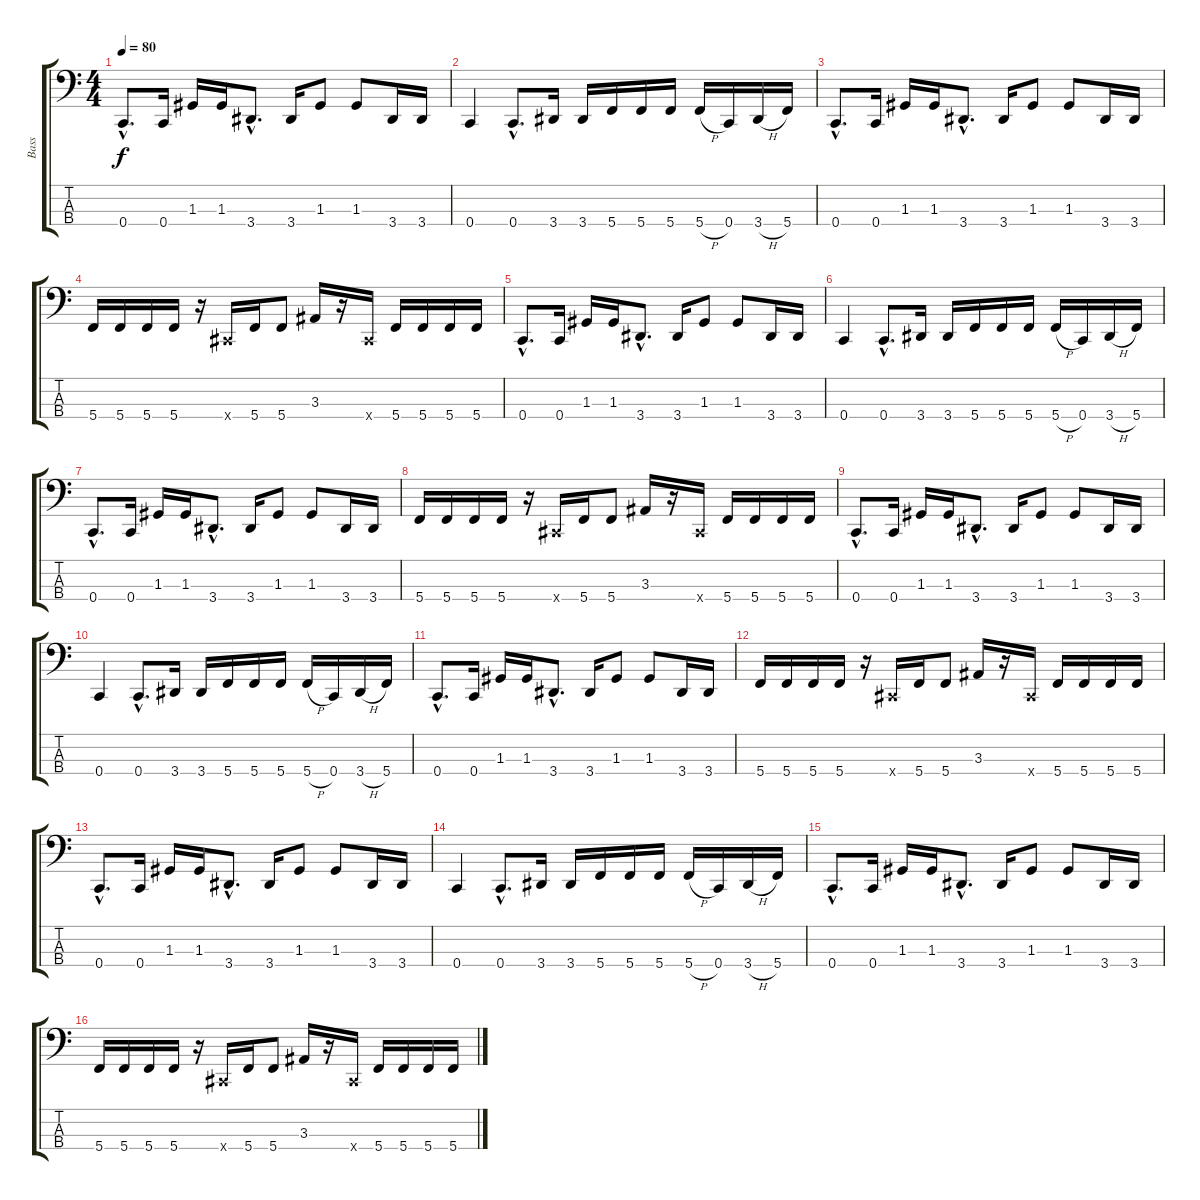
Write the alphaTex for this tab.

\track ("Bass" "Bass") {instrument electricbasspick}
\staff {score tabs}
\tuning (F2 C2 G1 C1) {hide}
\ts (4 4)
\tempo 80
\clef f4
\ks c
0.4{hac}.8{d dy f} 0.4.16 1.3.16 1.3.16 3.4{hac}.8{d} 3.4.16 1.3.8 1.3.8 3.4.16 3.4.16 |
0.4.4 0.4{hac}.8{d} 3.4.16 3.4.16 5.4.16 5.4.16 5.4.16 5.4{h}.16 0.4.16 3.4{h}.16 5.4.16 |
0.4{hac}.8{d} 0.4.16 1.3.16 1.3.16 3.4{hac}.8{d} 3.4.16 1.3.8 1.3.8 3.4.16 3.4.16 |
5.4.16 5.4.16 5.4.16 5.4.16 r.16 1.4{x}.16 5.4.16 5.4.8 3.3.16 r.16 1.4{x}.16 5.4.16 5.4.16 5.4.16 5.4.16 |
0.4{hac}.8{d} 0.4.16 1.3.16 1.3.16 3.4{hac}.8{d} 3.4.16 1.3.8 1.3.8 3.4.16 3.4.16 |
0.4.4 0.4{hac}.8{d} 3.4.16 3.4.16 5.4.16 5.4.16 5.4.16 5.4{h}.16 0.4.16 3.4{h}.16 5.4.16 |
0.4{hac}.8{d} 0.4.16 1.3.16 1.3.16 3.4{hac}.8{d} 3.4.16 1.3.8 1.3.8 3.4.16 3.4.16 |
5.4.16 5.4.16 5.4.16 5.4.16 r.16 1.4{x}.16 5.4.16 5.4.8 3.3.16 r.16 1.4{x}.16 5.4.16 5.4.16 5.4.16 5.4.16 |
0.4{hac}.8{d} 0.4.16 1.3.16 1.3.16 3.4{hac}.8{d} 3.4.16 1.3.8 1.3.8 3.4.16 3.4.16 |
0.4.4 0.4{hac}.8{d} 3.4.16 3.4.16 5.4.16 5.4.16 5.4.16 5.4{h}.16 0.4.16 3.4{h}.16 5.4.16 |
0.4{hac}.8{d} 0.4.16 1.3.16 1.3.16 3.4{hac}.8{d} 3.4.16 1.3.8 1.3.8 3.4.16 3.4.16 |
5.4.16 5.4.16 5.4.16 5.4.16 r.16 1.4{x}.16 5.4.16 5.4.8 3.3.16 r.16 1.4{x}.16 5.4.16 5.4.16 5.4.16 5.4.16 |
0.4{hac}.8{d} 0.4.16 1.3.16 1.3.16 3.4{hac}.8{d} 3.4.16 1.3.8 1.3.8 3.4.16 3.4.16 |
0.4.4 0.4{hac}.8{d} 3.4.16 3.4.16 5.4.16 5.4.16 5.4.16 5.4{h}.16 0.4.16 3.4{h}.16 5.4.16 |
0.4{hac}.8{d} 0.4.16 1.3.16 1.3.16 3.4{hac}.8{d} 3.4.16 1.3.8 1.3.8 3.4.16 3.4.16 |
5.4.16 5.4.16 5.4.16 5.4.16 r.16 1.4{x}.16 5.4.16 5.4.8 3.3.16 r.16 1.4{x}.16 5.4.16 5.4.16 5.4.16 5.4.16
